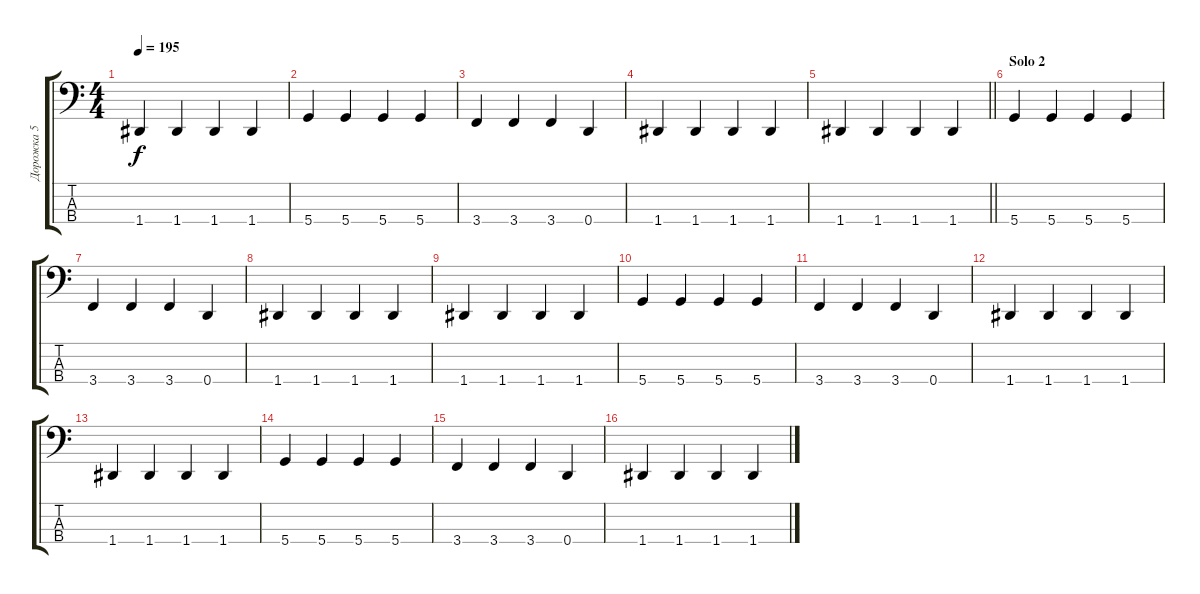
\track ("Дорожка 5" "Дорожка 5") {instrument electricbassfinger}
\staff {score tabs}
\tuning (G2 D2 A1 D1) {hide}
\ts (4 4)
\tempo 195
\clef f4
\ks c
1.4.4{dy f} 1.4.4 1.4.4 1.4.4 |
5.4.4 5.4.4 5.4.4 5.4.4 |
3.4.4 3.4.4 3.4.4 0.4.4 |
1.4.4 1.4.4 1.4.4 1.4.4 |
\barLineRight lightlight
1.4.4 1.4.4 1.4.4 1.4.4 |
\section ("" "Solo 2")
5.4.4 5.4.4 5.4.4 5.4.4 |
3.4.4 3.4.4 3.4.4 0.4.4 |
1.4.4 1.4.4 1.4.4 1.4.4 |
1.4.4 1.4.4 1.4.4 1.4.4 |
5.4.4 5.4.4 5.4.4 5.4.4 |
3.4.4 3.4.4 3.4.4 0.4.4 |
1.4.4 1.4.4 1.4.4 1.4.4 |
1.4.4 1.4.4 1.4.4 1.4.4 |
5.4.4 5.4.4 5.4.4 5.4.4 |
3.4.4 3.4.4 3.4.4 0.4.4 |
1.4.4 1.4.4 1.4.4 1.4.4
